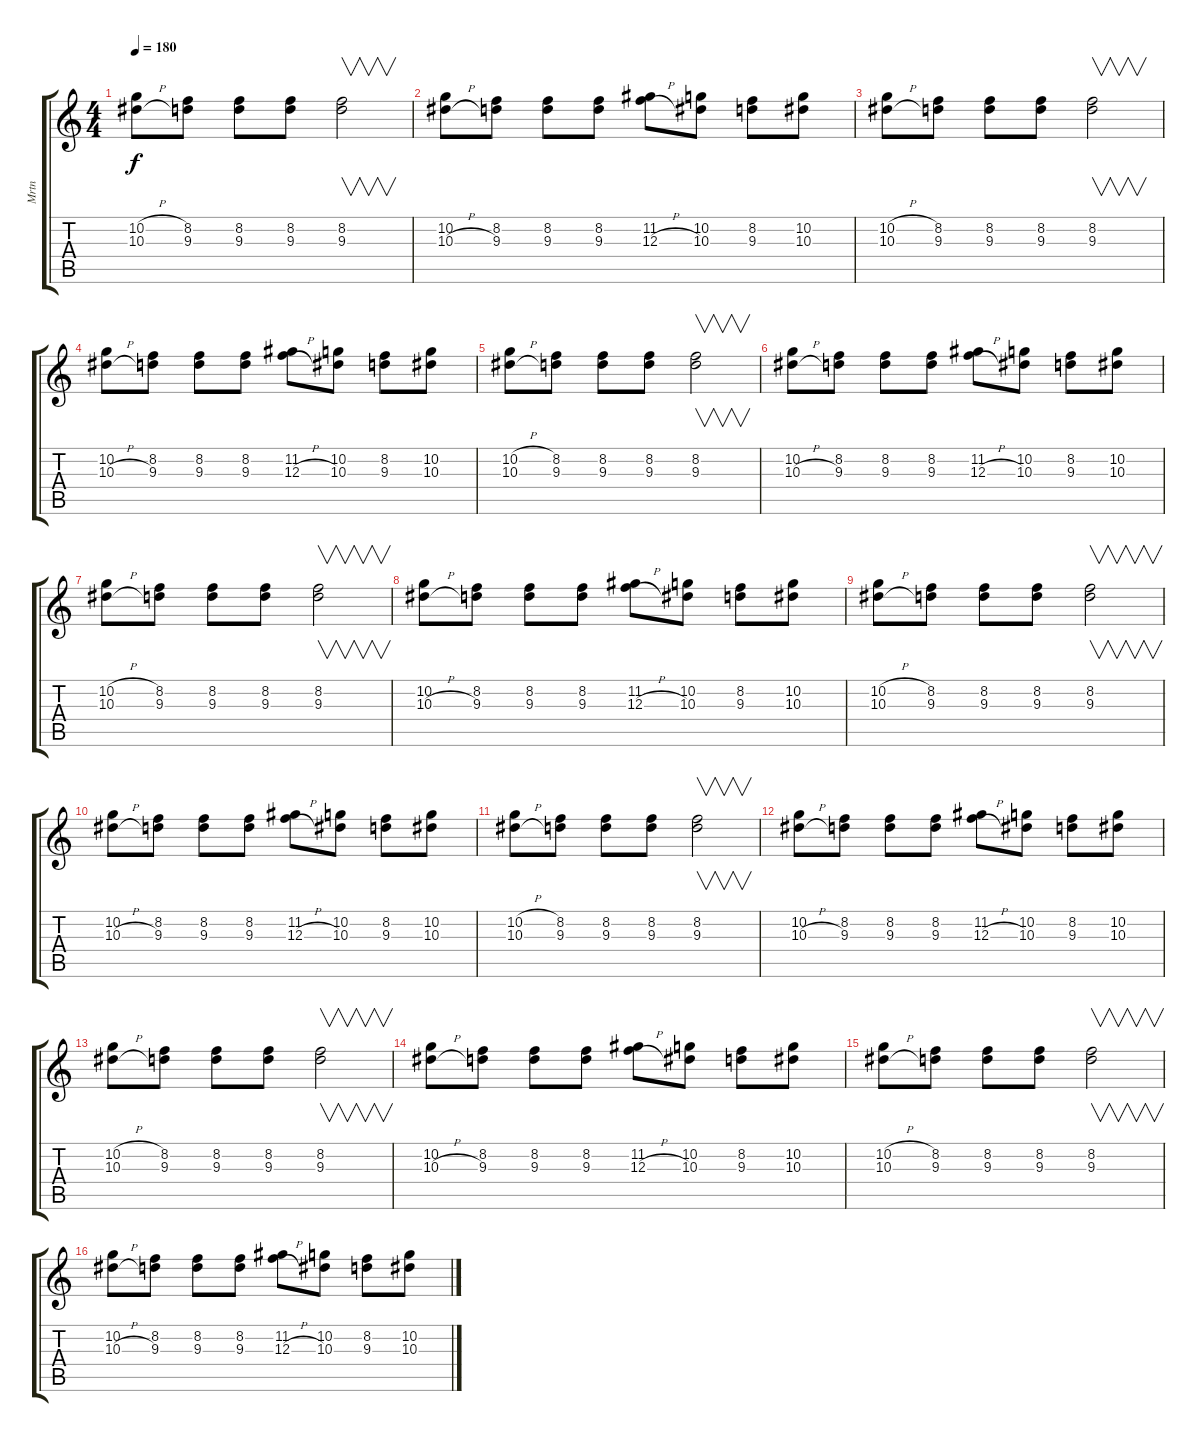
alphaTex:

\track ("Mrtn" "Mrtn") {instrument distortionguitar}
\staff {score tabs}
\tuning (D4 A3 F3 C3 G2 C2) {hide}
\ts (4 4)
\tempo 180
\clef g2
\ks c
(10.2{h} 10.3{h}).8{dy f} (8.2 9.3).8 (8.2 9.3).8 (8.2 9.3).8 (8.2 9.3).2{v} |
(10.2 10.3{h}).8 (8.2 9.3).8 (8.2 9.3).8 (8.2 9.3).8 (11.2 12.3{h}).8 (10.2 10.3).8 (8.2 9.3).8 (10.2 10.3).8 |
(10.2{h} 10.3{h}).8 (8.2 9.3).8 (8.2 9.3).8 (8.2 9.3).8 (8.2 9.3).2{v} |
(10.2 10.3{h}).8 (8.2 9.3).8 (8.2 9.3).8 (8.2 9.3).8 (11.2 12.3{h}).8 (10.2 10.3).8 (8.2 9.3).8 (10.2 10.3).8 |
(10.2{h} 10.3{h}).8 (8.2 9.3).8 (8.2 9.3).8 (8.2 9.3).8 (8.2 9.3).2{v} |
(10.2 10.3{h}).8 (8.2 9.3).8 (8.2 9.3).8 (8.2 9.3).8 (11.2 12.3{h}).8 (10.2 10.3).8 (8.2 9.3).8 (10.2 10.3).8 |
(10.2{h} 10.3{h}).8 (8.2 9.3).8 (8.2 9.3).8 (8.2 9.3).8 (8.2 9.3).2{v} |
(10.2 10.3{h}).8 (8.2 9.3).8 (8.2 9.3).8 (8.2 9.3).8 (11.2 12.3{h}).8 (10.2 10.3).8 (8.2 9.3).8 (10.2 10.3).8 |
(10.2{h} 10.3{h}).8 (8.2 9.3).8 (8.2 9.3).8 (8.2 9.3).8 (8.2 9.3).2{v} |
(10.2 10.3{h}).8 (8.2 9.3).8 (8.2 9.3).8 (8.2 9.3).8 (11.2 12.3{h}).8 (10.2 10.3).8 (8.2 9.3).8 (10.2 10.3).8 |
(10.2{h} 10.3{h}).8 (8.2 9.3).8 (8.2 9.3).8 (8.2 9.3).8 (8.2 9.3).2{v} |
(10.2 10.3{h}).8 (8.2 9.3).8 (8.2 9.3).8 (8.2 9.3).8 (11.2 12.3{h}).8 (10.2 10.3).8 (8.2 9.3).8 (10.2 10.3).8 |
(10.2{h} 10.3{h}).8 (8.2 9.3).8 (8.2 9.3).8 (8.2 9.3).8 (8.2 9.3).2{v} |
(10.2 10.3{h}).8 (8.2 9.3).8 (8.2 9.3).8 (8.2 9.3).8 (11.2 12.3{h}).8 (10.2 10.3).8 (8.2 9.3).8 (10.2 10.3).8 |
(10.2{h} 10.3{h}).8 (8.2 9.3).8 (8.2 9.3).8 (8.2 9.3).8 (8.2 9.3).2{v} |
(10.2 10.3{h}).8 (8.2 9.3).8 (8.2 9.3).8 (8.2 9.3).8 (11.2 12.3{h}).8 (10.2 10.3).8 (8.2 9.3).8 (10.2 10.3).8
